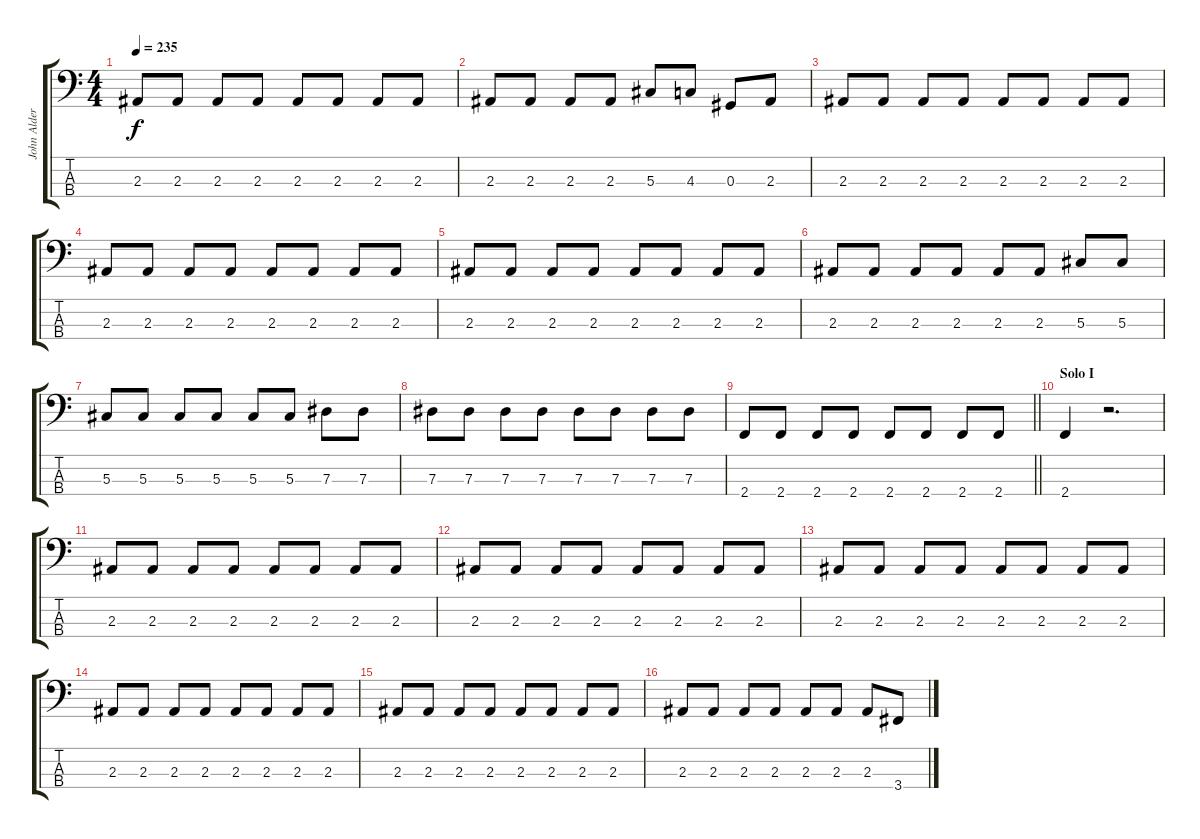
\track ("John Alderete" "John Alder") {instrument electricbassfinger}
\staff {score tabs}
\tuning (Gb2 Db2 Ab1 Eb1) {hide}
\ts (4 4)
\tempo 235
\clef f4
\ks c
2.3.8{dy f} 2.3.8 2.3.8 2.3.8 2.3.8 2.3.8 2.3.8 2.3.8 |
2.3.8 2.3.8 2.3.8 2.3.8 5.3.8 4.3.8 0.3.8 2.3.8 |
2.3.8 2.3.8 2.3.8 2.3.8 2.3.8 2.3.8 2.3.8 2.3.8 |
2.3.8 2.3.8 2.3.8 2.3.8 2.3.8 2.3.8 2.3.8 2.3.8 |
2.3.8 2.3.8 2.3.8 2.3.8 2.3.8 2.3.8 2.3.8 2.3.8 |
2.3.8 2.3.8 2.3.8 2.3.8 2.3.8 2.3.8 5.3.8 5.3.8 |
5.3.8 5.3.8 5.3.8 5.3.8 5.3.8 5.3.8 7.3.8 7.3.8 |
7.3.8 7.3.8 7.3.8 7.3.8 7.3.8 7.3.8 7.3.8 7.3.8 |
\barLineRight lightlight
2.4.8 2.4.8 2.4.8 2.4.8 2.4.8 2.4.8 2.4.8 2.4.8 |
\section ("" "Solo I")
2.4.4 r.2{d} |
2.3.8 2.3.8 2.3.8 2.3.8 2.3.8 2.3.8 2.3.8 2.3.8 |
2.3.8 2.3.8 2.3.8 2.3.8 2.3.8 2.3.8 2.3.8 2.3.8 |
2.3.8 2.3.8 2.3.8 2.3.8 2.3.8 2.3.8 2.3.8 2.3.8 |
2.3.8 2.3.8 2.3.8 2.3.8 2.3.8 2.3.8 2.3.8 2.3.8 |
2.3.8 2.3.8 2.3.8 2.3.8 2.3.8 2.3.8 2.3.8 2.3.8 |
2.3.8 2.3.8 2.3.8 2.3.8 2.3.8 2.3.8 2.3.8 3.4.8
